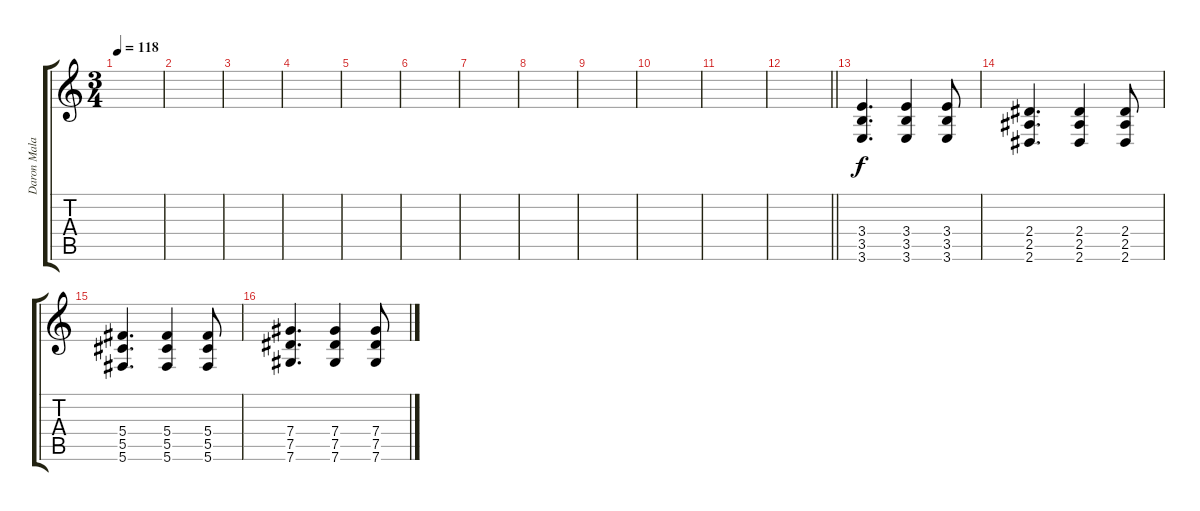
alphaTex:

\track ("Daron Malakian" "Daron Mala") {instrument distortionguitar}
\staff {score tabs}
\tuning (Eb4 Bb3 Gb3 Db3 Ab2 Db2) {hide}
\ts (3 4)
\tempo 118
\clef g2
\ks c
|
|
|
|
|
|
|
|
|
|
|
\barLineRight lightlight
|
(3.4 3.5 3.6).4{d dy f instrument distortionguitar} (3.4 3.5 3.6).4 (3.4 3.5 3.6).8 |
(2.4 2.5 2.6).4{d} (2.4 2.5 2.6).4 (2.4 2.5 2.6).8 |
(5.4 5.5 5.6).4{d} (5.4 5.5 5.6).4 (5.4 5.5 5.6).8 |
(7.4 7.5 7.6).4{d} (7.4 7.5 7.6).4 (7.4 7.5 7.6).8
